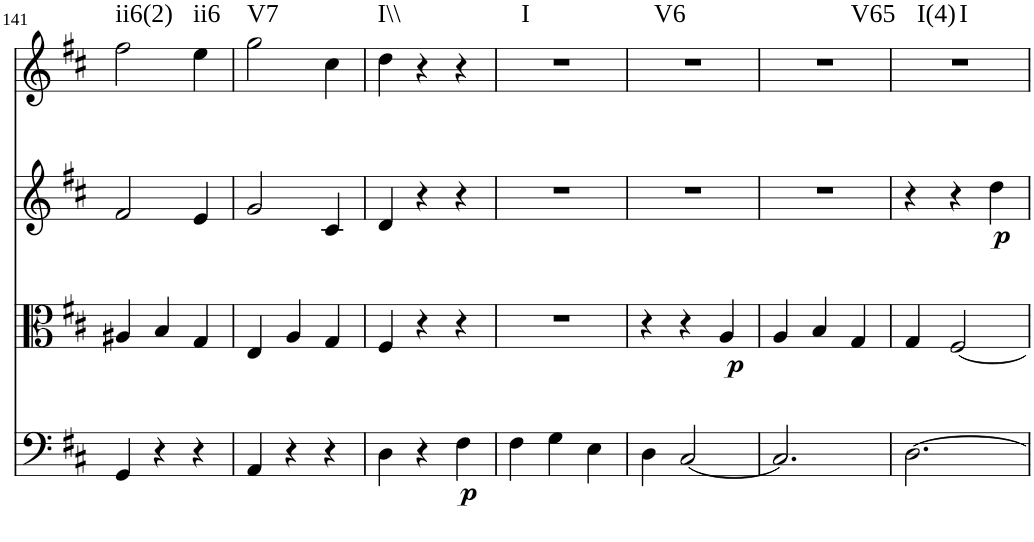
**kern	**dynam	**kern	**dynam	**kern	**dynam	**kern	**harte
*part4	*part4	*part3	*part3	*part2	*part2	*part1	*part1
*staff4	*staff4	*staff3	*staff3	*staff2	*staff2	*staff1	*
*I"Violoncello	*	*I"Viola	*	*I"Violin II	*	*I"Violin I	*
*I'Vc	*	*I'Vla	*	*I'Vln	*	*I'Vln	*
!!LO:PB:g=z
*clefF4	*	*clefC3	*	*clefG2	*	*clefG2	*
*k[f#c#]	*	*k[f#c#]	*	*k[f#c#]	*	*k[f#c#]	*
*M3/4	*	*M3/4	*	*M3/4	*	*M3/4	*
=141	=141	=141	=141	=141	=141	=141	=141
!	!	!	!	!	!	!	!LO:H:kt=ii6(2)
4GG/	.	4A#X/	.	2f#/	.	2ff#\	N
4r	.	4B/	.	.	.	.	.
!	!	!	!	!	!	!	!LO:H:kt=ii6
4r	.	4G/	.	4e/	.	4ee\	N
=142	=142	=142	=142	=142	=142	=142	=142
!	!	!	!	!	!	!	!LO:H:kt=V7
4AA/	.	4E/	.	2g/	.	2gg\	N
4r	.	4A/	.	.	.	.	.
4r	.	4G/	.	4c#/	.	4cc#\	.
=143	=143	=143	=143	=143	=143	=143	=143
!	!	!	!	!	!	!	!LO:H:kt=I\\
4D\	.	4F#/	.	4d/	.	4dd\	N
4r	.	4r	.	4r	.	4r	.
!	!LO:DY:b	!	!	!	!	!	!
4F#\	p	4r	.	4r	.	4r	.
=144	=144	=144	=144	=144	=144	=144	=144
!	!	!	!	!	!	!	!LO:H:kt=I
4F#\	.	2.r	.	2.r	.	2.r	N
4G\	.	.	.	.	.	.	.
4E\	.	.	.	.	.	.	.
=145	=145	=145	=145	=145	=145	=145	=145
!	!	!	!	!	!	!	!LO:H:kt=V6
4D\	.	4r	.	2.r	.	2.r	N
[2C#/	.	4r	.	.	.	.	.
!	!	!	!LO:DY:b	!	!	!	!
.	.	4A/	p	.	.	.	.
=146	=146	=146	=146	=146	=146	=146	=146
!	!	!	!	!	!	!	!LO:H:kt=V65
2.C#/]	.	4A/	.	2.r	.	2.r	N
.	.	4B/	.	.	.	.	.
.	.	4G/	.	.	.	.	.
=147	=147	=147	=147	=147	=147	=147	=147
!	!	!	!	!	!	!	!LO:H:n=1:kt=I(4)
!	!	!	!	!	!	!	!LO:H:n=2:kt=I
[2.D\	.	4G/	.	4r	.	2.r	N N
.	.	[2F#/	.	4r	.	.	.
!	!	!	!	!	!LO:DY:b	!	!
.	.	.	.	4dd\	p	.	.
=	=	=	=	=	=	=	=
*-	*-	*-	*-	*-	*-	*-	*-
